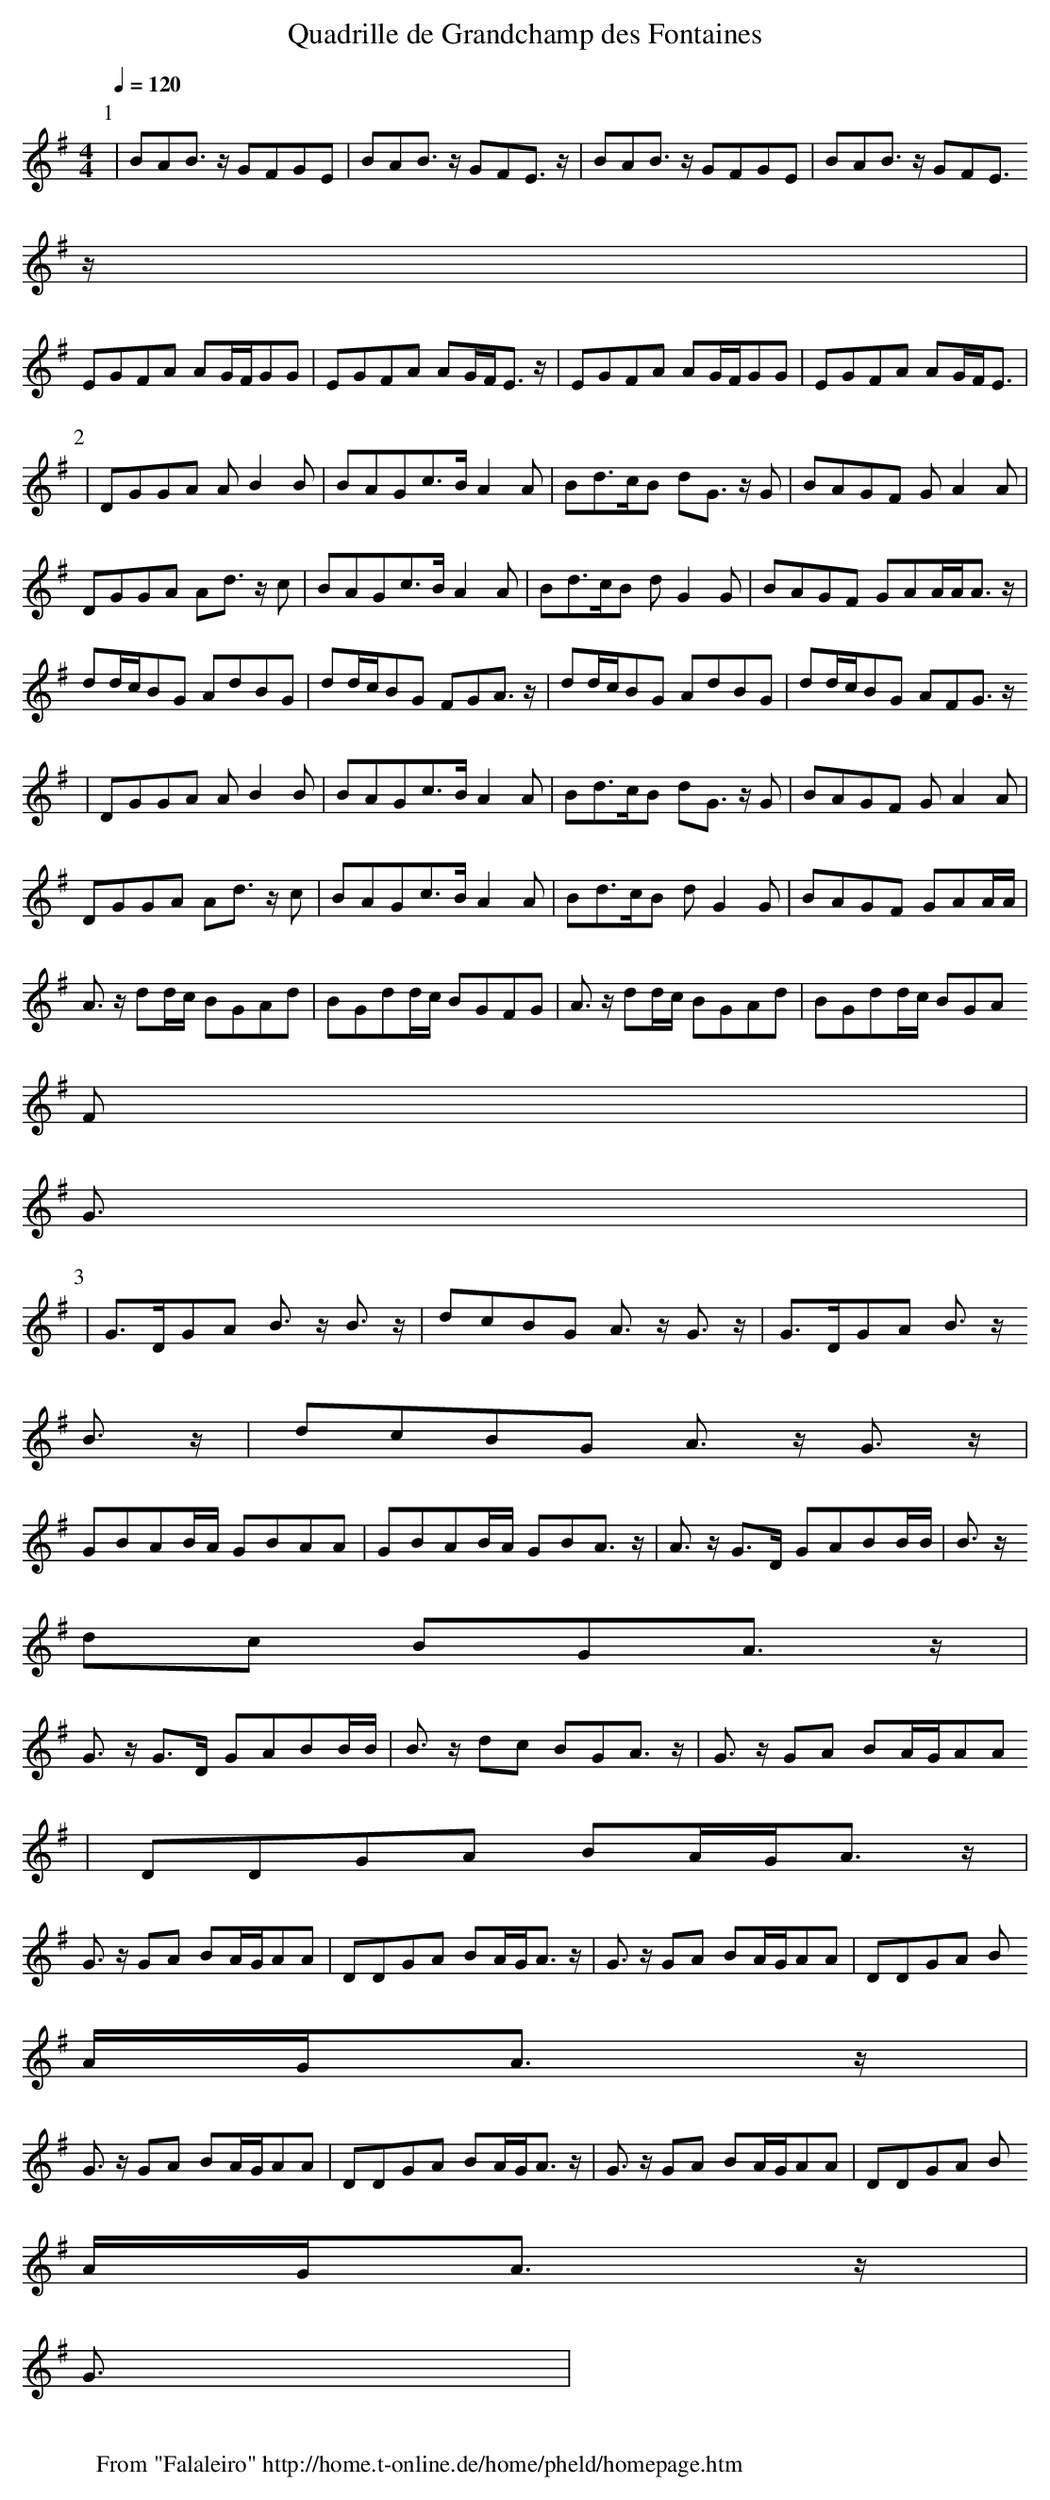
X:1
T:Quadrille de Grandchamp des Fontaines
M:4/4
L:1/8
Q:1/4=120
K:G
P:1
|BAB3/2 z/2 GFGE|BAB3/2 z/2 GFE3/2 z/2 |BAB3/2 z/2 GFGE|BAB3/2 z/2 GFE3/
2 z/2 |
EGFA AG/2F/2GG|EGFA AG/2F/2E3/2 z/2 |EGFA AG/2F/2GG|EGFA AG/2F/2E3/2|
P:2
|DGGA AB2B|BAGc3/2B/2A2A|Bd3/2c/2B dG3/2 z/2 G|BAGF GA2A|
DGGA Ad3/2 z/2 c|BAGc3/2B/2A2A|Bd3/2c/2B dG2G|BAGF GAA/2A/2A3/2 z/2 |
dd/2c/2BG AdBG|dd/2c/2BG FGA3/2 z/2 |dd/2c/2BG AdBG|dd/2c/2BG AFG3/2 z/2
 |
DGGA AB2B|BAGc3/2B/2A2A|Bd3/2c/2B dG3/2 z/2 G|BAGF GA2A|
DGGA Ad3/2 z/2 c|BAGc3/2B/2A2A|Bd3/2c/2B dG2G|BAGF GAA/2A/2|
A3/2 z/2 dd/2c/2 BGAd|BGdd/2c/2 BGFG|A3/2 z/2 dd/2c/2 BGAd|BGdd/2c/2 BGA
F|
G3/2|
P:3
|G3/2D/2GA B3/2 z/2 B3/2 z/2 |dcBG A3/2 z/2 G3/2 z/2 |G3/2D/2GA B3/2 z/2
 B3/2 z/2 |dcBG A3/2 z/2 G3/2 z/2 |
GBAB/2A/2 GBAA|GBAB/2A/2 GBA3/2 z/2 |A3/2 z/2 G3/2D/2 GABB/2B/2|B3/2 z/2
 dc BGA3/2 z/2 |
G3/2 z/2 G3/2D/2 GABB/2B/2|B3/2 z/2 dc BGA3/2 z/2 |G3/2 z/2 GA BA/2G/2AA
|DDGA BA/2G/2A3/2 z/2 |
G3/2 z/2 GA BA/2G/2AA|DDGA BA/2G/2A3/2 z/2 |G3/2 z/2 GA BA/2G/2AA|DDGA B
A/2G/2A3/2 z/2 |
G3/2 z/2 GA BA/2G/2AA|DDGA BA/2G/2A3/2 z/2 |G3/2 z/2 GA BA/2G/2AA|DDGA B
A/2G/2A3/2 z/2 |
G3/2|
W:
W: From "Falaleiro" http://home.t-online.de/home/pheld/homepage.htm
